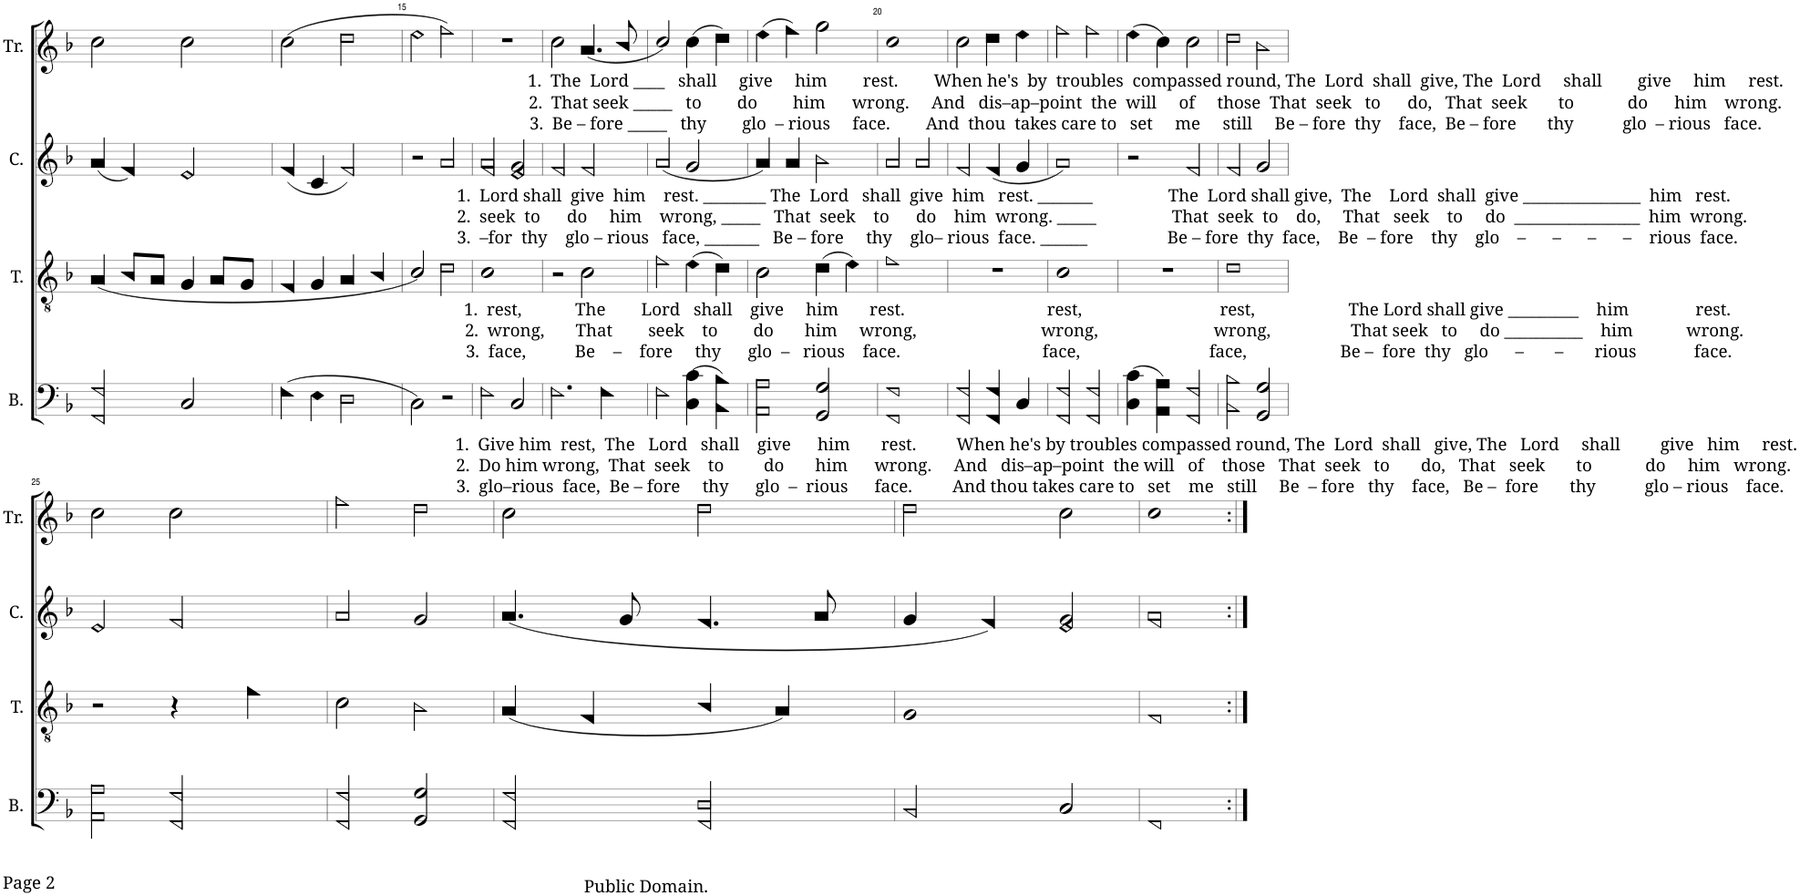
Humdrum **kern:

**kern	**kern	**kern	**kern
*part4	*part3	*part2	*part1
*staff4	*staff3	*staff2	*staff1
*I"B.	*I"T.	*I"C.	*I"Tr.
*I'B.	*I'T.	*I'C.	*I'Tr.
!!LO:PB:g=z
*clefF4	*clefGv2	*clefG2	*clefG2
*k[b-]	*k[b-]	*k[b-]	*k[b-]
*M4/4	*M4/4	*M4/4	*M4/4
*met(c)	*met(c)	*met(c)	*met(c)
=13	=13	=13	=13
2FF!/ 2F!/	(4A!/	(4a!/	2cc!\
.	8B-!/L	4f!/)	.
.	8A!/J	.	.
2C!/	4G!/	2e!/	2cc!\
.	8A!/L	.	.
.	8G!/J	.	.
=14	=14	=14	=14
(4F!\	4F!/	(4f!/	(2cc!\
4E!\	4G!/	4c!/	.
2D!\	4A!/	2f!/)	2dd!\
.	4B-!/	.	.
=15	=15	=15	=15
2C!\)	2c!/)	2r	2ee!\
2r	2d!\	2a!/	2ff!\)
=16	=16	=16	=16
!	!	!LO:TX:b:t=1.  Lord shall  give  him    rest. ________ The  Lord   shall  give  him   rest. _______                 The  Lord shall give,  The    Lord  shall  give _______________  him   rest.	!
!	!	!LO:TX:b:t=2.  seek  to      do     him    wrong, _____   That  seek    to      do    him  wrong. _____                 That  seek  to    do,     That   seek    to     do  ________________  him  wrong.	!
!	!	!LO:TX:b:t=3.  –for  thy    glo – rious   face, _______   Be – fore     thy    glo– rious  face. ______                  Be – fore  thy  face,    Be  – fore    thy    glo    –      –      –      –    rious  face.	!
!	!LO:TX:b:t=1.  rest,            The        Lord   shall    give     him       rest.                                rest,                               rest,                     The Lord shall give _________    him               rest.	!	!
!	!LO:TX:b:t=2.  wrong,       That        seek    to        do       him     wrong,                            wrong,                          wrong,                  That seek   to     do __________    him            wrong.	!	!
!	!LO:TX:b:t=3.  face,           Be    –    fore     thy      glo  –   rious    face.                                face,                             face,                     Be –  fore  thy   glo      –       –       rious             face.	!	!
!LO:TX:b:t=1.  Give him  rest,  The   Lord   shall    give      him       rest.         When he's by troubles compassed round, The  Lord  shall   give, The   Lord     shall         give   him     rest.	!	!	!
!LO:TX:b:t=2.  Do him wrong,  That  seek    to         do       him      wrong.     And   dis–ap–point  the will   of    those   That  seek   to       do,   That   seek       to            do     him   wrong.	!	!	!
!LO:TX:b:t=3.  glo–rious  face,  Be – fore     thy      glo  –  rious      face.         And thou takes care to   set    me   still     Be  – fore   thy    face,   Be –  fore       thy           glo – rious    face.	!	!	!
2F!\	1c!	2f!/ 2a!/	1r
2C!/	.	2e!/ 2g!/	.
=17	=17	=17	=17
!	!	!	!LO:TX:b:t=1.  The  Lord ____   shall     give     him        rest.        When he's  by  troubles  compassed round, The  Lord  shall  give, The  Lord     shall        give     him     rest.
!	!	!	!LO:TX:b:t=2.  That seek _____   to        do        him      wrong.     And   dis–ap–point  the  will     of     those  That  seek   to      do,   That  seek       to            do      him    wrong.
!	!	!	!LO:TX:b:t=3.  Be – fore _____   thy        glo  – rious     face.        And  thou  takes care to   set     me     still     Be – fore  thy    face,  Be – fore       thy           glo  – rious   face.
2.F!\	2r	2f!/	2cc!\
.	2c!\	2f!/	(4.a!/
4F!\	.	.	.
.	.	.	8b-!/
=18	=18	=18	=18
2F!\	2f!\	(2a!/	2cc!/)
(4C!\ 4c!\	(4e!\	2g!/	(4cc!\
4BB-!\ 4B-!\)	4d!\)	.	4dd!\)
=19	=19	=19	=19
2AA!\ 2A!\	2c!\	4a!/)	(4ee!\
.	.	4a!/	4ff!\)
2GG!/ 2G!/	(4d!\	2b-!\	2gg!\
.	4e!\)	.	.
=20	=20	=20	=20
1FF! 1F!	1f!	2a!/	1cc!
.	.	2a!/	.
=21	=21	=21	=21
2FF!/ 2F!/	1r	2f!/	2cc!\
4FF!/ 4F!/	.	(4f!/	4dd!\
4C!/	.	4g!/	4ee!\
=22	=22	=22	=22
2FF!/ 2F!/	1c!	1a!)	2ff!\
2FF!/ 2F!/	.	.	2ff!\
=23	=23	=23	=23
(4C!\ 4c!\	1r	2r	(4ee!\
4AA!\ 4A!\)	.	.	4cc!\)
2FF!/ 2F!/	.	2f!/	2cc!\
=24	=24	=24	=24
2BB-!\ 2B-!\	1d!	2f!/	2dd!\
2GG!/ 2G!/	.	2g!/	2b-!\
!!LO:LB:g=z
=25	=25	=25	=25
2AA!\ 2A!\	2r	2e!/	2cc!\
2FF!/ 2F!/	4r	2f!/	2cc!\
.	4f!\	.	.
=26	=26	=26	=26
2FF!/ 2F!/	2c!\	2a!/	2ff!\
2GG!/ 2G!/	2B-!\	2g!/	2dd!\
=27	=27	=27	=27
2FF!/ 2F!/	(4A!/	(4.a!/	2cc!\
.	4F!/	.	.
.	.	8g!/	.
2FF!/ 2D!/	4B-!/	4.f!/	2dd!\
.	4A!/)	.	.
.	.	8a!/	.
=28	=28	=28	=28
2BB-!/	1G!	4g!/	2dd!\
.	.	4f!/)	.
2C!/	.	2e!/ 2g!/	2cc!\
=29	=29	=29	=29
1FF!	1F!	1f! 1a!	1cc!
=:|!	=:|!	=:|!	=:|!
*-	*-	*-	*-
